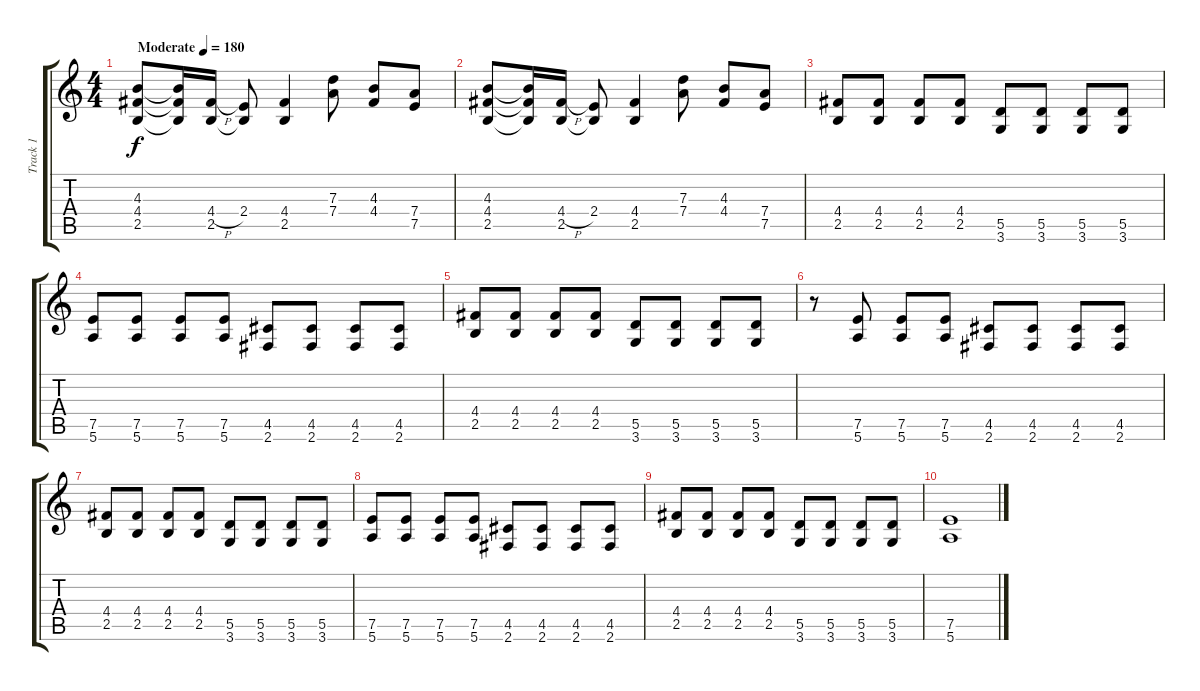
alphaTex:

\track ("Track 1" "Track 1") {instrument distortionguitar}
\staff {score tabs}
\tuning (E4 B3 G3 D3 A2 E2) {hide}
\ts (4 4)
\tempo (180 "Moderate")
\clef g2
\ks c
(4.3 4.4 2.5).8{dy f instrument distortionguitar} (4.3{t} 4.4{t} 2.5{t}).16 (4.4{h} 2.5).16 (2.4 2.5{t}).8 (4.4 2.5).4 (7.3 7.4).8 (4.3 4.4).8 (7.4 7.5).8 |
(4.3 4.4 2.5).8 (4.3{t} 4.4{t} 2.5{t}).16 (4.4{h} 2.5).16 (2.4 2.5{t}).8 (4.4 2.5).4 (7.3 7.4).8 (4.3 4.4).8 (7.4 7.5).8 |
(4.4 2.5).8 (4.4 2.5).8 (4.4 2.5).8 (4.4 2.5).8 (5.5 3.6).8 (5.5 3.6).8 (5.5 3.6).8 (5.5 3.6).8 |
(7.5 5.6).8 (7.5 5.6).8 (7.5 5.6).8 (7.5 5.6).8 (4.5 2.6).8 (4.5 2.6).8 (4.5 2.6).8 (4.5 2.6).8 |
(4.4 2.5).8 (4.4 2.5).8 (4.4 2.5).8 (4.4 2.5).8 (5.5 3.6).8 (5.5 3.6).8 (5.5 3.6).8 (5.5 3.6).8 |
r.8 (7.5 5.6).8 (7.5 5.6).8 (7.5 5.6).8 (4.5 2.6).8 (4.5 2.6).8 (4.5 2.6).8 (4.5 2.6).8 |
(4.4 2.5).8 (4.4 2.5).8 (4.4 2.5).8 (4.4 2.5).8 (5.5 3.6).8 (5.5 3.6).8 (5.5 3.6).8 (5.5 3.6).8 |
(7.5 5.6).8 (7.5 5.6).8 (7.5 5.6).8 (7.5 5.6).8 (4.5 2.6).8 (4.5 2.6).8 (4.5 2.6).8 (4.5 2.6).8 |
(4.4 2.5).8 (4.4 2.5).8 (4.4 2.5).8 (4.4 2.5).8 (5.5 3.6).8 (5.5 3.6).8 (5.5 3.6).8 (5.5 3.6).8 |
(7.5 5.6).1
